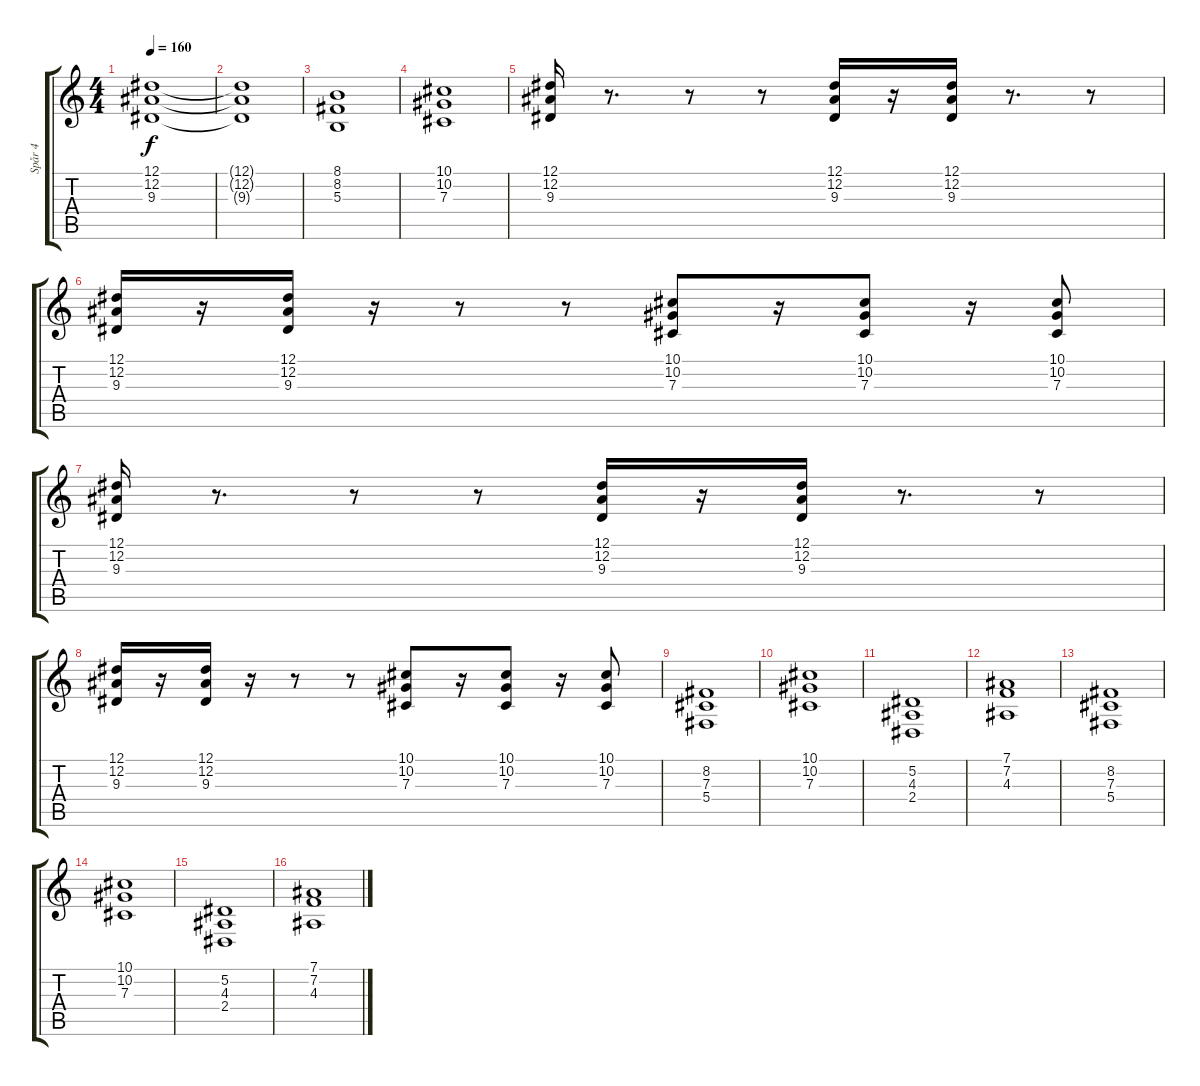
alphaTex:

\track ("Spår 4" "Spår 4") {instrument stringensemble2}
\staff {score tabs}
\tuning (Eb4 Bb3 Gb3 Db3 Ab2 Eb2) {hide}
\ts (4 4)
\tempo 160
\clef g2
\ks c
(12.1 12.2 9.3).1{dy f} |
(12.1{t} 12.2{t} 9.3{t}).1 |
(8.1 8.2 5.3).1 |
(10.1 10.2 7.3).1 |
(12.1 12.2 9.3).16 r.8{d} r.8 r.8 (12.1 12.2 9.3).16 r.16 (12.1 12.2 9.3).16 r.8{d} r.8 |
(12.1 12.2 9.3).16 r.16 (12.1 12.2 9.3).16 r.16 r.8 r.8 (10.1 10.2 7.3).8 r.16 (10.1 10.2 7.3).8 r.16 (10.1 10.2 7.3).8 |
(12.1 12.2 9.3).16 r.8{d} r.8 r.8 (12.1 12.2 9.3).16 r.16 (12.1 12.2 9.3).16 r.8{d} r.8 |
(12.1 12.2 9.3).16 r.16 (12.1 12.2 9.3).16 r.16 r.8 r.8 (10.1 10.2 7.3).8 r.16 (10.1 10.2 7.3).8 r.16 (10.1 10.2 7.3).8 |
(8.2 7.3 5.4).1 |
(10.1 10.2 7.3).1 |
(5.2 4.3 2.4).1 |
(7.1 7.2 4.3).1 |
(8.2 7.3 5.4).1 |
(10.1 10.2 7.3).1 |
(5.2 4.3 2.4).1 |
(7.1 7.2 4.3).1
